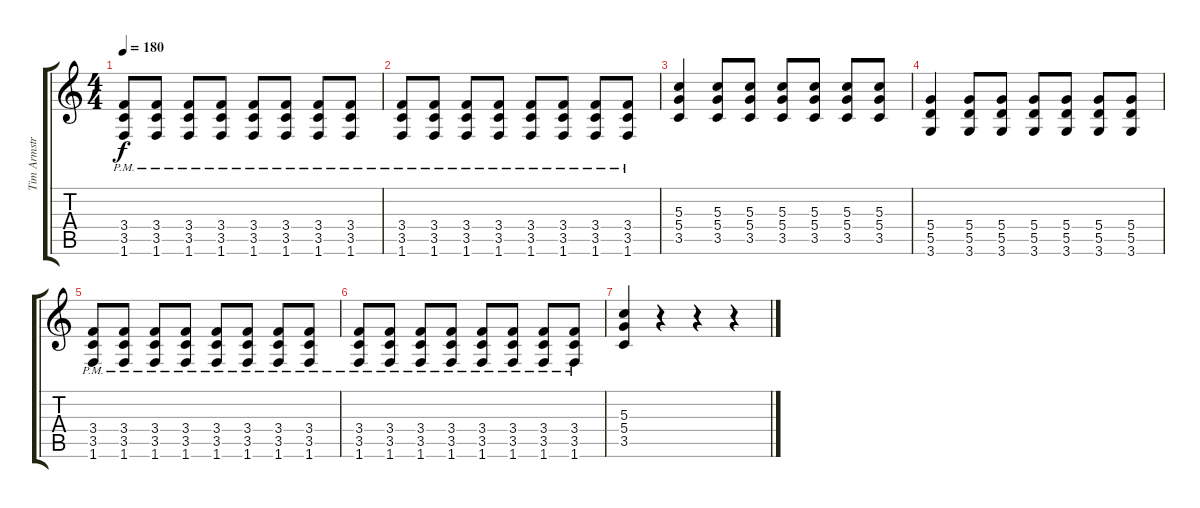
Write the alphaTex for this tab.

\track ("Tim Armstrong" "Tim Armstr") {instrument distortionguitar}
\staff {score tabs}
\tuning (E4 B3 G3 D3 A2 E2) {hide}
\ts (4 4)
\tempo 180
\clef g2
\ks c
(3.4{pm} 3.5{pm} 1.6{pm}).8{dy f} (3.4{pm} 3.5{pm} 1.6{pm}).8 (3.4{pm} 3.5{pm} 1.6{pm}).8 (3.4{pm} 3.5{pm} 1.6{pm}).8 (3.4{pm} 3.5{pm} 1.6{pm}).8 (3.4 3.5{pm} 1.6{pm}).8 (3.4{pm} 3.5{pm} 1.6{pm}).8 (3.4{pm} 3.5{pm} 1.6{pm}).8 |
(3.4{pm} 3.5{pm} 1.6{pm}).8 (3.4{pm} 3.5{pm} 1.6{pm}).8 (3.4{pm} 3.5{pm} 1.6{pm}).8 (3.4{pm} 3.5{pm} 1.6{pm}).8 (3.4{pm} 3.5{pm} 1.6{pm}).8 (3.4 3.5{pm} 1.6{pm}).8 (3.4{pm} 3.5{pm} 1.6{pm}).8 (3.4{pm} 3.5{pm} 1.6{pm}).8 |
(5.3 5.4 3.5).4 (5.3 5.4 3.5).8 (5.3 5.4 3.5).8 (5.3 5.4 3.5).8 (5.3 5.4 3.5).8 (5.3 5.4 3.5).8 (5.3 5.4 3.5).8 |
(5.4 5.5 3.6).4 (5.4 5.5 3.6).8 (5.4 5.5 3.6).8 (5.4 5.5 3.6).8 (5.4 5.5 3.6).8 (5.4 5.5 3.6).8 (5.4 5.5 3.6).8 |
(3.4{pm} 3.5{pm} 1.6{pm}).8 (3.4{pm} 3.5{pm} 1.6{pm}).8 (3.4{pm} 3.5{pm} 1.6{pm}).8 (3.4{pm} 3.5{pm} 1.6{pm}).8 (3.4{pm} 3.5{pm} 1.6{pm}).8 (3.4 3.5{pm} 1.6{pm}).8 (3.4{pm} 3.5{pm} 1.6{pm}).8 (3.4{pm} 3.5{pm} 1.6{pm}).8 |
(3.4{pm} 3.5{pm} 1.6{pm}).8 (3.4{pm} 3.5{pm} 1.6{pm}).8 (3.4{pm} 3.5{pm} 1.6{pm}).8 (3.4{pm} 3.5{pm} 1.6{pm}).8 (3.4{pm} 3.5{pm} 1.6{pm}).8 (3.4 3.5{pm} 1.6{pm}).8 (3.4{pm} 3.5{pm} 1.6{pm}).8 (3.4{pm} 3.5{pm} 1.6{pm}).8 |
(5.3 5.4 3.5).4 r.4 r.4 r.4
